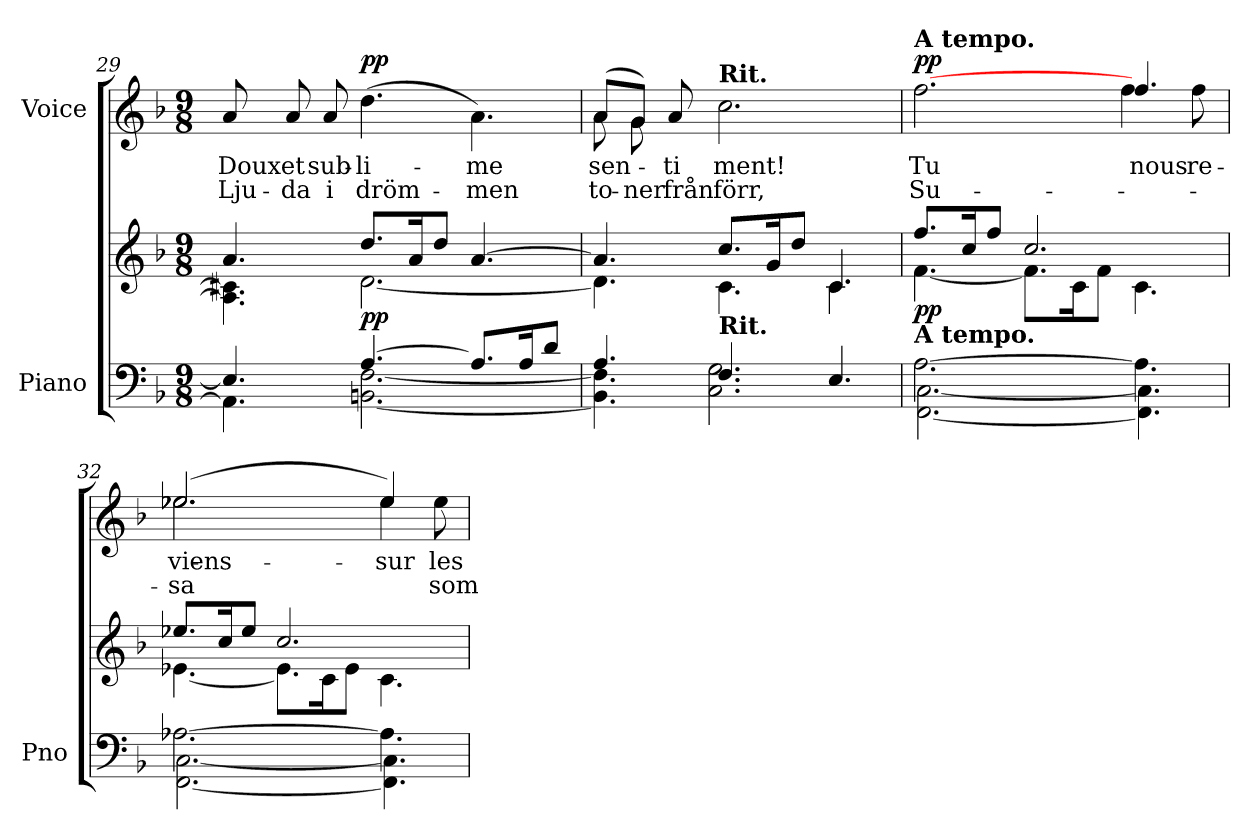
**kern	**kern	**dynam	**kern	**text	**text	**dynam
*part2	*part2	*part2	*part1	*part1	*part1	*part1
*staff3	*staff2	*staff2/3	*staff1	*staff1	*staff1	*staff1
*I"Piano	*	*	*I"Voice	*	*	*
*I'Pno	*	*	*	*	*	*
*clefF4	*clefG2	*	*clefG2	*	*	*
*k[b-]	*k[b-]	*	*k[b-]	*	*	*
*M9/8	*M9/8	*	*M9/8	*	*	*
=29	=29	=29	=29	=29	=29	=29
*^	*^	*	*	*	*	*
!	!	!	!	!	!	!LO:LY:b	!LO:LY:b	!
4.E/]	4.AA\]	4.a/	4.A\] 4.c#X\]	.	8a/	Doux	Lju-	.
!	!	!	!	!	!	!LO:LY:b	!LO:LY:b	!
.	.	.	.	.	8a/	et	-da	.
!	!	!	!	!	!	!LO:LY:b	!LO:LY:b	!
.	.	.	.	.	8a/	sub-	i	.
!	!	!	!	!LO:DY:b	!	!LO:LY:b	!LO:LY:b	!LO:DY:a
[4.A/	[2.BBn\ [2.F\	8.dd/L	[2.d\	pp	(4.dd\	-li-	dröm-	pp
.	.	16a/K	.	.	.	.	.	.
.	.	8dd/J	.	.	.	.	.	.
!	!	!	!	!	!	!LO:LY:b	!LO:LY:b	!
8.A/L]	.	[4.a/	.	.	4.a\)	-me	-men	.
16A/K	.	.	.	.	.	.	.	.
8d/J	.	.	.	.	.	.	.	.
=30	=30	=30	=30	=30	=30	=30	=30	=30
!	!	!	!	!	!	!LO:LY:b	!LO:LY:b	!
*	*	*	*	*	*^	*	*	*
4.A/	4.BBn\] 4.F\]	4.a/]	4.d\]	.	(8a/L	8a\	sen-	to-	.
!	!	!	!	!	!	!	!	!LO:LY:b	!
.	.	.	.	.	8g/J)	8g\	.	-ner	.
!	!	!	!	!	!	!	!LO:LY:b	!LO:LY:b	!
.	.	.	.	.	8a/	2..ryy	-ti	från	.
!	!	!	!	!	!LO:TX:a:B:t=Rit.	!	!	!	!
!	!	!LO:TX:b:B:t=Rit.	!	!	!	!	!	!	!
!	!	!	!	!	!	!	!LO:LY:b	!LO:LY:b	!
4.F/	2.C\ 2.G\	8.cc/L	4.c\	.	2.cc\	.	ment!	förr,	.
.	.	16g/K	.	.	.	.	.	.	.
.	.	8dd/J	.	.	.	.	.	.	.
4.E/	.	4.c/	4.c\	.	.	.	.	.	.
=31	=31	=31	=31	=31	=31	=31	=31	=31	=31
!	!	!	!	!	!LO:TX:a:B:t=A tempo.	!	!	!	!
!	!	!LO:TX:b:B:t=A tempo.	!	!	!	!	!	!	!
!	!	!	!	!LO:DY:b	!	!	!LO:LY:b	!LO:LY:b	!LO:DY:a
[>2.A\	[2.FF\ [>2.C\	8.ff/L	[4.f\	pp	[>2.ff\	2.ryy	Tu	Su-	pp
.	.	16cc/K	.	.	.	.	.	.	.
.	.	8ff/J	.	.	.	.	.	.	.
.	.	2.cc/	8.f\L]	.	.	.	.	.	.
.	.	.	16c\K	.	.	.	.	.	.
.	.	.	8f\J	.	.	.	.	.	.
!	!	!	!	!	!	!	!LO:LY:b	!	!
4.A\]	4.FF\] 4.C\]	.	4.c\	.	4.ff/	4ff\	nous	.	.
!	!	!	!	!	!	!	!LO:LY:b	!	!
.	.	.	.	.	.	8ff\	re-	.	.
!!LO:LB:g=z	!!
=32	=32	=32	=32	=32	=32	=32	=32	=32	=32
!	!	!	!	!	!	!	!	!LO:LY:b	!
!	!	!	!	!	!	!	!LO:LY:b	!	!
[>2.A-X\	[2.FF\ [>2.C\	8.ee-X/L	[4.e-X\	.	(2.ee-X/	2.ee-\	-viens	-sa	.
.	.	16cc/K	.	.	.	.	.	.	.
.	.	8ee-/J	.	.	.	.	.	.	.
.	.	2.cc/	8.e-\L]	.	.	.	.	.	.
.	.	.	16c\K	.	.	.	.	.	.
.	.	.	8e-\J	.	.	.	.	.	.
!	!	!	!	!	!	!	!LO:LY:b	!	!
4.A-\]	4.FF\] 4.C\]	.	4.c\	.	4ee-/)	4ee-\	sur	.	.
!	!	!	!	!	!	!	!LO:LY:b	!LO:LY:b	!
.	.	.	.	.	8ee-\	8ryy	les	som	.
*v	*v	*	*	*	*v	*v	*	*	*
*	*v	*v	*	*	*	*	*
=	=	=	=	=	=	=
*-	*-	*-	*-	*-	*-	*-
